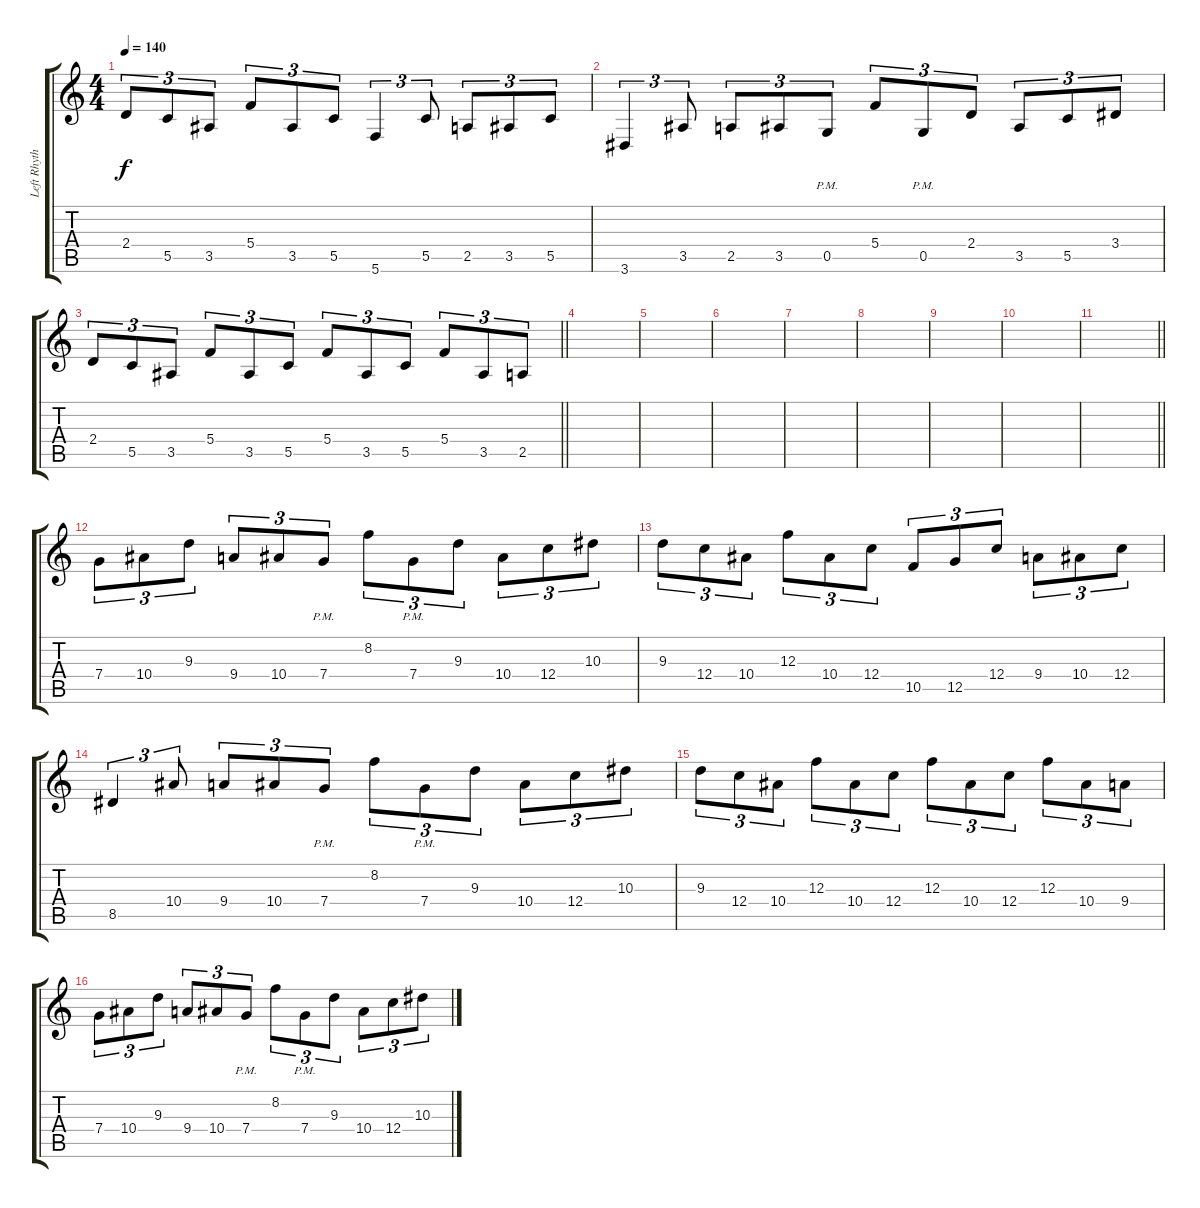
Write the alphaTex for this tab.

\track ("Left Rhythm" "Left Rhyth") {instrument distortionguitar}
\staff {score tabs}
\tuning (D4 A3 F3 C3 G2 C2) {hide}
\ts (4 4)
\tempo 140
\clef g2
\ks c
2.4.8{tu (3 2) dy f} 5.5.8{tu (3 2)} 3.5.8{tu (3 2)} 5.4.8{tu (3 2)} 3.5.8{tu (3 2)} 5.5.8{tu (3 2)} 5.6.4{tu (3 2)} 5.5.8{tu (3 2)} 2.5.8{tu (3 2)} 3.5.8{tu (3 2)} 5.5.8{tu (3 2)} |
3.6.4{tu (3 2)} 3.5.8{tu (3 2)} 2.5.8{tu (3 2)} 3.5.8{tu (3 2)} 0.5{pm}.8{tu (3 2)} 5.4.8{tu (3 2)} 0.5{pm}.8{tu (3 2)} 2.4.8{tu (3 2)} 3.5.8{tu (3 2)} 5.5.8{tu (3 2)} 3.4.8{tu (3 2)} |
\barLineRight lightlight
2.4.8{tu (3 2)} 5.5.8{tu (3 2)} 3.5.8{tu (3 2)} 5.4.8{tu (3 2)} 3.5.8{tu (3 2)} 5.5.8{tu (3 2)} 5.4.8{tu (3 2)} 3.5.8{tu (3 2)} 5.5.8{tu (3 2)} 5.4.8{tu (3 2)} 3.5.8{tu (3 2)} 2.5.8{tu (3 2)} |
\section ("" "")
|
|
|
|
|
|
|
\barLineRight lightlight
|
\section ("" "")
7.4.8{tu (3 2)} 10.4.8{tu (3 2)} 9.3.8{tu (3 2)} 9.4.8{tu (3 2)} 10.4.8{tu (3 2)} 7.4{pm}.8{tu (3 2)} 8.2.8{tu (3 2)} 7.4{pm}.8{tu (3 2)} 9.3.8{tu (3 2)} 10.4.8{tu (3 2)} 12.4.8{tu (3 2)} 10.3.8{tu (3 2)} |
9.3.8{tu (3 2)} 12.4.8{tu (3 2)} 10.4.8{tu (3 2)} 12.3.8{tu (3 2)} 10.4.8{tu (3 2)} 12.4.8{tu (3 2)} 10.5.8{tu (3 2)} 12.5.8{tu (3 2)} 12.4.8{tu (3 2)} 9.4.8{tu (3 2)} 10.4.8{tu (3 2)} 12.4.8{tu (3 2)} |
8.5.4{tu (3 2)} 10.4.8{tu (3 2)} 9.4.8{tu (3 2)} 10.4.8{tu (3 2)} 7.4{pm}.8{tu (3 2)} 8.2.8{tu (3 2)} 7.4{pm}.8{tu (3 2)} 9.3.8{tu (3 2)} 10.4.8{tu (3 2)} 12.4.8{tu (3 2)} 10.3.8{tu (3 2)} |
9.3.8{tu (3 2)} 12.4.8{tu (3 2)} 10.4.8{tu (3 2)} 12.3.8{tu (3 2)} 10.4.8{tu (3 2)} 12.4.8{tu (3 2)} 12.3.8{tu (3 2)} 10.4.8{tu (3 2)} 12.4.8{tu (3 2)} 12.3.8{tu (3 2)} 10.4.8{tu (3 2)} 9.4.8{tu (3 2)} |
7.4.8{tu (3 2)} 10.4.8{tu (3 2)} 9.3.8{tu (3 2)} 9.4.8{tu (3 2)} 10.4.8{tu (3 2)} 7.4{pm}.8{tu (3 2)} 8.2.8{tu (3 2)} 7.4{pm}.8{tu (3 2)} 9.3.8{tu (3 2)} 10.4.8{tu (3 2)} 12.4.8{tu (3 2)} 10.3.8{tu (3 2)}
